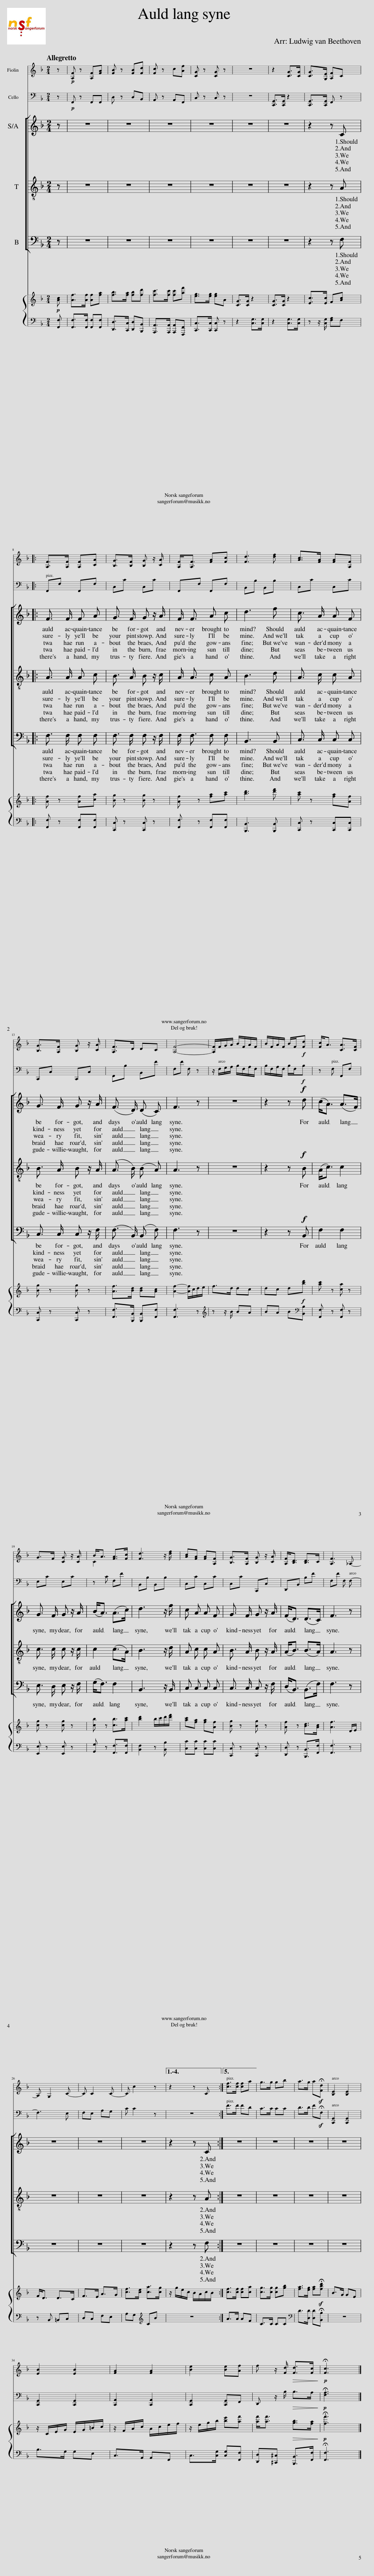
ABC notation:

X:1
%%score ( 1 2 ) 3 [ 4 5 6 ] { 7 | 8 }
L:1/8
Q:1/4=60
M:2/4
I:linebreak $
K:F
V:1 treble
V:2 treble
V:3 bass
V:4 treble
V:5 treble-8
V:6 bass
V:7 treble
V:8 bass
V:1
 z |!p! [A,F] z [A,F][FA] | [FB] z [FB][Fd] | [Fc] z c[Af] | [CG] z [CG] z | %5
 z4 | z2 [CG]>[CG] | [CG]>[G,E] [A,F]C |:$ [A,F]>[A,F] [A,F][CA] | [B,G]>[B,F] [B,G] z/ [CA]/ | %10
 [A,F]<[A,F] [FA][Fc] | [Fd]3 [df] | [Ac]>[FA] [FA][A,F] |$ [B,G]>[A,F] [B,G] z/ [CA]/ | [A,F]>D DC | %15
 [A,F]4- | [A,F]/F/G/A/ B/F/A/F/ | B/F/A/F/ B/F/!f![Fd] | [Fc]<A [CA]>[CF] |$ G>F [CG] z/ [CA]/ | %20
 B<A [FA]>[Fc] | [Fd]3 z/ [df]/ | [Ac][FA] [FA][A,F] | [B,G]>[A,F] [B,G] z/ [CA]/ | [A,F]<[B,D] [B,D]>C | %25
 [A,F]3 _A,- |$ A, G,2 C- | C C2 C- | C c2 z |1 z2 z C :|2 %30
 [cf]>[cf] [cf]a || g>g gb | a>g a!fermata![Fd] | [B,E]2 [B,E]2 |$ [EB]2 [EB]2 | %35
 [FA]2 [FA]2 | [Be]2 [Be][Af] | f z/ [Fd]/!>(! [Fd]>[Fc]!>)! |!p! !fermata![Fc]3 |] %39
V:2
 x | x4 | x4 | x4 | x4 | %5
 x4 | x4 | x4 |:$ x4 | x4 | %10
 x4 | x4 | x4 |$ x4 | x4 | %15
 x4 | x4 | x4 | x4 |$ x4 | %20
 C2 x2 | x4 | x4 | x4 | x4 | %25
 x4 |$ x4 | x4 | x4 |1 x4 :|2 %30
 x4 || x4 | x4 | x4 |$ x4 | %35
 x4 | x4 | x4 | x3 |] %39
V:3
 z |!p! F,, z F,,F,, | D, z D,B,, | A,, z A,,F,, | C, z C, z | %5
 z4 | [C,,G,,]>[C,,G,,] z2 | [C,,G,,]>[C,,G,,] F,, z |:$ F,,F, F,,F, | C,C C,C | %10
 F,,F, F,,F, | B,,B, B,,B, | C,C C,C |$ C,,C, C,,C, | F,,B, B,,F | %15
 F,F F, z | z/ F,/G,/A,/ B,/F,/A,/F,/ | B,/F,/A,/F,/ B,/F,/!f!B, | z F, F,,F, |$ E,C E,C | %20
 z C F,F | B,,B, B,,B, | C,C C,C | C,C C,,C, | D,,B,, B,F | %25
 F,F F, F,- |$ F,3 E, | F,E, A,G, | C C2 z |1 z4 :|2 %30
 F>F FD || C>C CC | D>D F!fermata!F, | [C,,G,,]2 [C,,G,,]2 |$ [C,,G,,]2 [C,,G,,]2 | %35
 [C,,A,,]2 [C,,A,,]2 | [C,,G,,]2 [C,,G,,]F,, | D,, z/ B,/!>(! B,>A,!>)! |!p! !fermata![F,A,]3 |] %39
V:4
 z | z4 | z4 | z4 | z4 | %5
 z4 | z4 | z2 z C |:$ F3/2 F/ F A | G3/2 F/ G z/ A/ | %10
 F/ F3/2 A c | d3 f | c3/2 A/ A F |$ G3/2 F/ G z/ A/ | (F3/2 D/) (D C) | %15
 F3 z | z4 | z2 z!f! d | (c<A) (A>F) |$ G3/2 F/ G z/ A/ | %20
 (B<A) (A>c) | d3 z/ f/ | c A A F | G3/2 F/ G z/ A/ | (F<D) (D>C) | %25
 F3 z |$ z4 | z4 | z4 |1 z2 z C :|2 %30
 z4 || z4 | z4 | z4 |$ z4 | %35
 z4 | z4 | z4 | z2 z |] %39
V:5
 z | z4 | z4 | z4 | z4 | %5
 z4 | z4 | z2 z A |:$ A3/2 A/ A c | B3/2 A/ B z/ c/ | %10
 A/ A3/2 c A | B3 d | A3/2 c/ c A |$ B3/2 A/ B z/ A/ | (A3/2 B/) (B A) | %15
 A3 z | z4 | z2 z!f! B | (A<c) c2 |$ c3/2 c/ c z/ c/ | %20
 c2 (c>A) | B3 z/ d/ | A c c A | B3/2 A/ B z/ A/ | (A<B) (B>A) | %25
 A3 z |$ z4 | z4 | z4 |1 z2 z A :|2 %30
 z4 || z4 | z4 | z4 |$ z4 | %35
 z4 | z4 | z4 | z2 z |] %39
V:6
 z | z4 | z4 | z4 | z4 | %5
 z4 | z4 | z2 z F, |:$ F,3/2 F,/ F, F, | F,3/2 F,/ F, z/ F,/ | %10
 F,/ F,3/2 F, F, | B,,3 B,, | C,3/2 C,/ C, C, |$ C,3/2 C,/ C, z/ F,/ | (F,3/2 B,,/) (B,, F,) | %15
 F,3 z | z4 | z2 z!f! B,, | F,2 F,2 |$ E,3/2 D,/ E, z/ F,/ | %20
 (G,<F,) F,2 | B,,3 z/ B,,/ | C, C, C, C, | C,3/2 C,/ C, z/ F,/ | (D,<B,,) (B,,>F,) | %25
 F,3 z |$ z4 | z4 | z4 |1 z2 z F, :|2 %30
 z4 || z4 | z4 | z4 |$ z4 | %35
 z4 | z4 | z4 | z2 z |] %39
V:7
!p! [Ac] | [Af]>[Af] [Af][fa] | [fb]>[fa] [fb][fd'] | [fc']>[fc'] [fc'][af'] | [eg]>[eg] [eg]A | %5
 [CG]>[CG] z2 | [CG]>[CG] z2 | [Ec]>[Ec] F[Ac] |:$ [Af] z [Af][ca] | [Bg] z [Bg] z | %10
 [Af] z [fa][ac'] | [bd']3 [d'f'] | [ac'] z [fa][Af] |$ [Bg] z [Bg] z | [Af]>[Bd] [Bd][Ac] | %15
 [Af]2- [Af]/c/d/e/ | f>d dc | dc d!f![bd'] | [ac'] z [ca] z |$ [cg] z [cg] z | %20
 [cb] z [cb]>[ac'] | [bd']2 b/c'/d'/[d'f']/ | [ac'][fa] [fa][Af] | [Bg] z [Bg] z | [Af] z [Bd]>[Ac] | %25
 [Af]3 D/E/ |$ F<D D>C | F>E A>G | [cf]>[ce] [ca]>[cg] |1 z/ g/e/c/ B/A/c/B/ :|2 %30
 [cf]>[cf] [cf][ca] || [cg]>[cg] [cg][gb] | [fa]>[eg] [fa]!fermata![fbd'] | B>G GE |$ z/ C/E/G/ E/G/=B/c/ | %35
 z/ F/A/c/ A/c/e/f/ | z/ e/g/b/ [be'][af'] | [af']<[af']!>(! [gb]>[fa]!>)! |!p! !fermata![ff']3 |] %39
V:8
 [F,,F,] | [F,,F,]>[F,,F,] [F,,F,][F,,F,] | [D,,D,]>[C,,C,] [D,,D,][B,,,B,,] | [A,,,A,,]>[A,,,A,,] [A,,,A,,][F,,,F,,] | [C,,C,]>[C,,C,] [C,,C,] z | %5
 z2 [C,G,]>[C,G,] | z2 [C,G,]>[C,G,] | z z/ [C,G,]/ [F,A,]F, |:$ [F,,F,] z [F,,F,][F,,F,] | [C,,C,] z [C,,C,] z | %10
 [F,,F,] z [F,,F,][F,,F,] | [B,,,B,,]3 [B,,,B,,] | [C,,C,] z [C,,C,][C,,C,] |$ [C,,C,] z [C,,C,] z | [F,,F,]>[B,,,B,,] [B,,,B,,][F,,F,] | %15
 [F,,F,]3 z |[K:treble] z z/ B/ BA | BA B[K:bass][B,,B,] | [F,,F,] z [F,,F,] z |$ [E,,E,] z [E,,E,] z | %20
 [G,,G,] z [F,,F,]>[F,,F,] | [B,,F,]2 z [B,,B,] | [C,C][C,C] [C,C][C,C] | [C,,C,] z [C,,C,] z | [D,,D,] z [B,,,B,,]>[F,,F,] | %25
 [F,,F,]3 z |$ z B,, =B,,C, | D,C, F,E, | A,G,[K:treble] CB |1 z4 :|2 %30
 A>A AF || C>C CC |[K:bass] D>[D,D] [D,D]!fermata![B,,B,] | z4 |$ B,>G, G,E, | %35
 C,>A,, A,,F,, | C,>[C,G,] [C,G,][F,,F,] | [D,,D,][^C,,^C,] [B,,,B,,]>[F,,F,] | !fermata![F,,F,]3 |] %39
